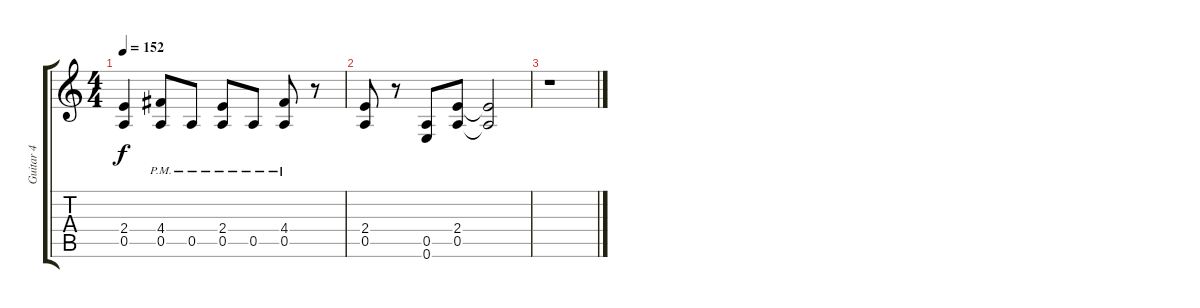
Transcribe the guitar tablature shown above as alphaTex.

\track ("Guitar 4" "Guitar 4") {instrument overdrivenguitar}
\staff {score tabs}
\tuning (E4 B3 G3 D3 A2 E2) {hide}
\ts (4 4)
\tempo 152
\clef g2
\ks c
(2.4 0.5).4{dy f} (4.4{pm} 0.5{pm}).8 0.5{pm}.8 (2.4{pm} 0.5{pm}).8 0.5{pm}.8 (4.4{pm} 0.5{pm}).8 r.8 |
(2.4 0.5).8 r.8 (0.5 0.6).8 (2.4 0.5).8 (2.4{t} 0.5{t}).2 |
r.1
